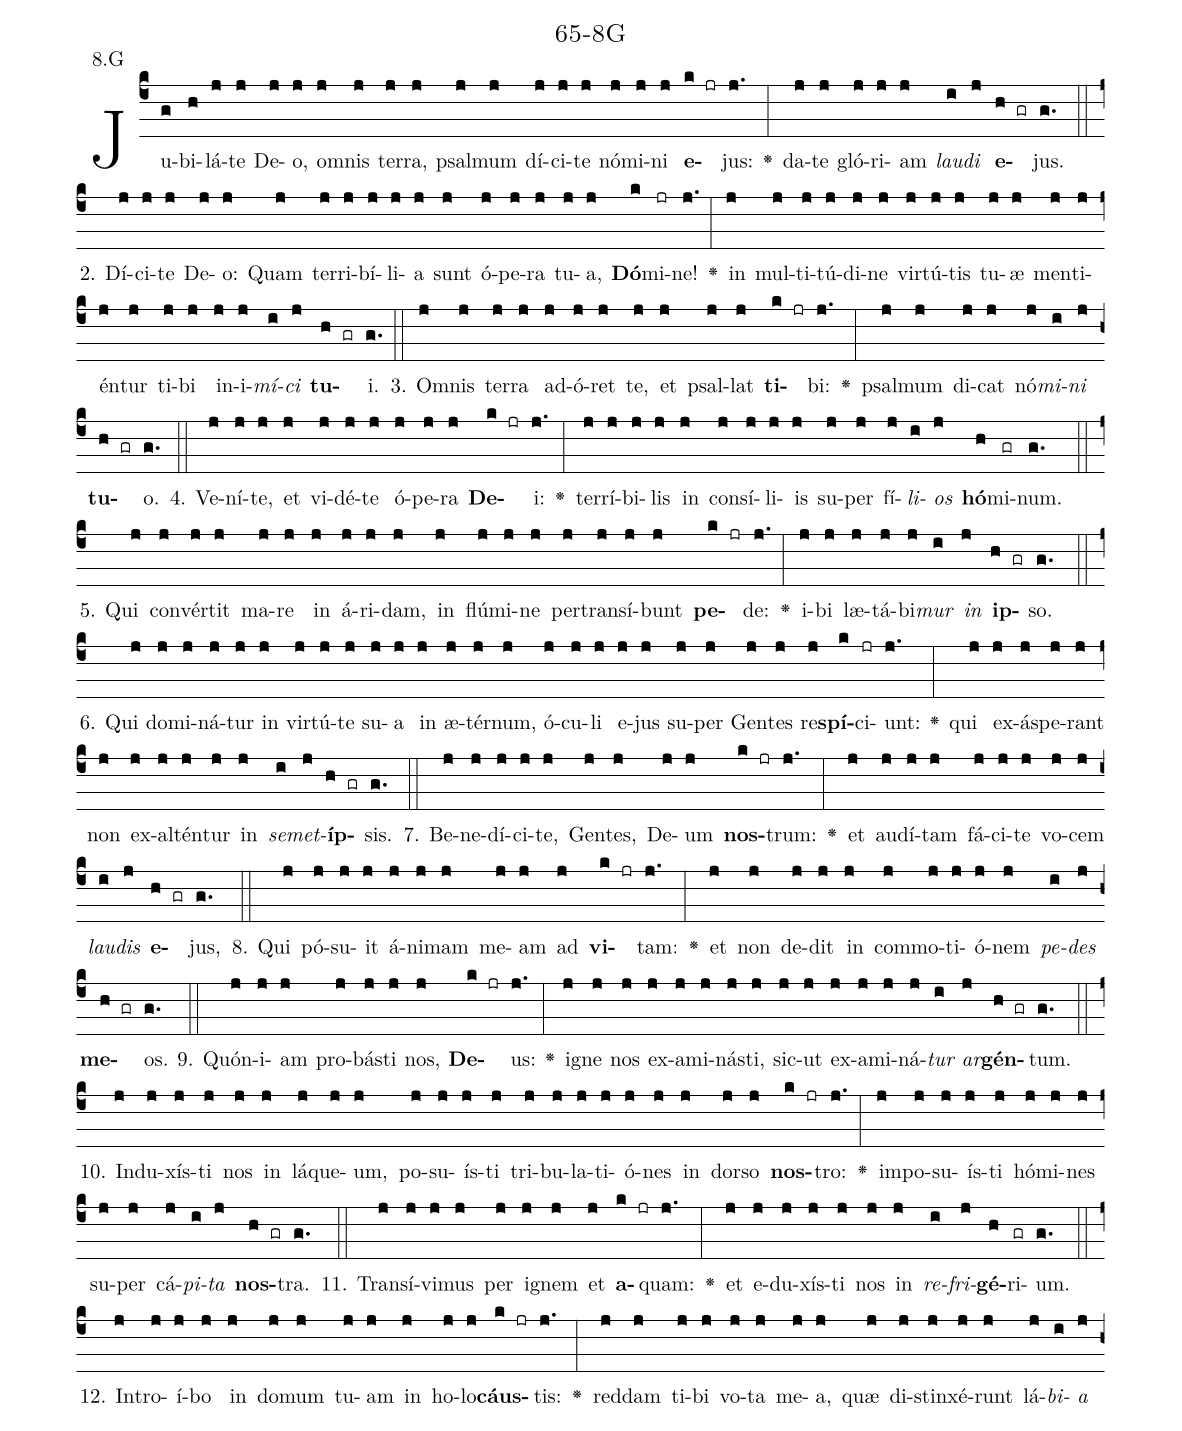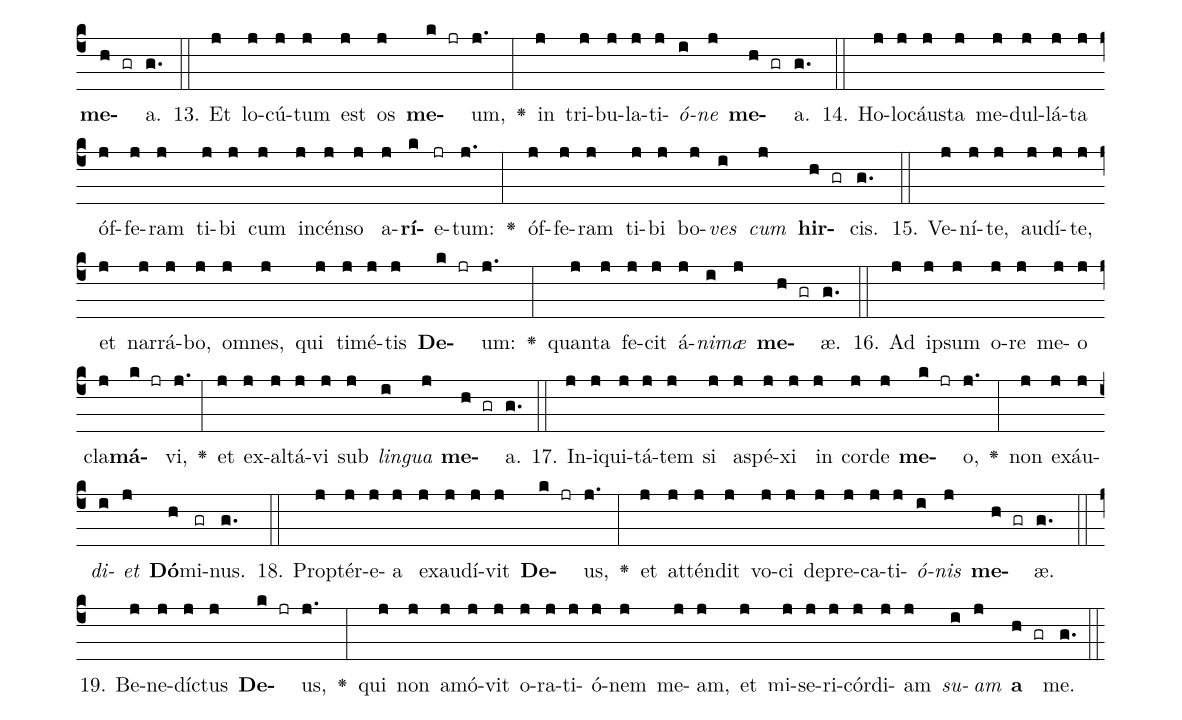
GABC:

name: 65-8G;
annotation: 8.G;
%%
(c4)Ju(g)bi(h)lá(j)te(j) De(j)o,(j) om(j)nis(j) ter(j)ra,(j) psal(j)mum(j) dí(j)ci(j)te(j) nó(j)mi(j)ni(j) <b>e</b>(k jr)jus:(j.) <v>\greheightstar</v>(:) da(j)te(j) gló(j)ri(j)am(j) <i>lau</i>(i)<i>di</i>(j) <b>e</b>(h gr)jus.(g.) (::)
2. Dí(j)ci(j)te(j) De(j)o:(j) Quam(j) ter(j)ri(j)bí(j)li(j)a(j) sunt(j) ó(j)pe(j)ra(j) tu(j)a,(j) <b>Dó</b>(k)mi(jr)ne!(j.) <v>\greheightstar</v>(:) in(j) mul(j)ti(j)tú(j)di(j)ne(j) vir(j)tú(j)tis(j) tu(j)æ(j) men(j)ti(j)én(j)tur(j) ti(j)bi(j) in(j)i(j)<i>mí</i>(i)<i>ci</i>(j) <b>tu</b>(h gr)i.(g.) (::)
3. Om(j)nis(j) ter(j)ra(j) ad(j)ó(j)ret(j) te,(j) et(j) psal(j)lat(j) <b>ti</b>(k jr)bi:(j.) <v>\greheightstar</v>(:) psal(j)mum(j) di(j)cat(j) nó(j)<i>mi</i>(i)<i>ni</i>(j) <b>tu</b>(h gr)o.(g.) (::)
4. Ve(j)ní(j)te,(j) et(j) vi(j)dé(j)te(j) ó(j)pe(j)ra(j) <b>De</b>(k jr)i:(j.) <v>\greheightstar</v>(:) ter(j)rí(j)bi(j)lis(j) in(j) con(j)sí(j)li(j)is(j) su(j)per(j) fí(j)<i>li</i>(i)<i>os</i>(j) <b>hó</b>(h)mi(gr)num.(g.) (::)
5. Qui(j) con(j)vér(j)tit(j) ma(j)re(j) in(j) á(j)ri(j)dam,(j) in(j) flú(j)mi(j)ne(j) per(j)trans(j)í(j)bunt(j) <b>pe</b>(k jr)de:(j.) <v>\greheightstar</v>(:) i(j)bi(j) læ(j)tá(j)bi(j)<i>mur</i>(i) <i>in</i>(j) <b>ip</b>(h gr)so.(g.) (::)
6. Qui(j) do(j)mi(j)ná(j)tur(j) in(j) vir(j)tú(j)te(j) su(j)a(j) in(j) æ(j)tér(j)num,(j) ó(j)cu(j)li(j) e(j)jus(j) su(j)per(j) Gen(j)tes(j) re(j)<b>spí</b>(k)ci(jr)unt:(j.) <v>\greheightstar</v>(:) qui(j) ex(j)ás(j)pe(j)rant(j) non(j) ex(j)al(j)tén(j)tur(j) in(j) <i>se</i>(i)<i>met</i>(j)<b>íp</b>(h gr)sis.(g.) (::)
7. Be(j)ne(j)dí(j)ci(j)te,(j) Gen(j)tes,(j) De(j)um(j) <b>nos</b>(k jr)trum:(j.) <v>\greheightstar</v>(:) et(j) au(j)dí(j)tam(j) fá(j)ci(j)te(j) vo(j)cem(j) <i>lau</i>(i)<i>dis</i>(j) <b>e</b>(h gr)jus,(g.) (::)
8. Qui(j) pó(j)su(j)it(j) á(j)ni(j)mam(j) me(j)am(j) ad(j) <b>vi</b>(k jr)tam:(j.) <v>\greheightstar</v>(:) et(j) non(j) de(j)dit(j) in(j) com(j)mo(j)ti(j)ó(j)nem(j) <i>pe</i>(i)<i>des</i>(j) <b>me</b>(h gr)os.(g.) (::)
9. Quón(j)i(j)am(j) pro(j)bás(j)ti(j) nos,(j) <b>De</b>(k jr)us:(j.) <v>\greheightstar</v>(:) i(j)gne(j) nos(j) ex(j)a(j)mi(j)nás(j)ti,(j) sic(j)ut(j) ex(j)a(j)mi(j)ná(j)<i>tur</i>(i) <i>ar</i>(j)<b>gén</b>(h gr)tum.(g.) (::)
10. In(j)du(j)xís(j)ti(j) nos(j) in(j) lá(j)que(j)um,(j) po(j)su(j)ís(j)ti(j) tri(j)bu(j)la(j)ti(j)ó(j)nes(j) in(j) dor(j)so(j) <b>nos</b>(k jr)tro:(j.) <v>\greheightstar</v>(:) im(j)po(j)su(j)ís(j)ti(j) hó(j)mi(j)nes(j) su(j)per(j) cá(j)<i>pi</i>(i)<i>ta</i>(j) <b>nos</b>(h gr)tra.(g.) (::)
11. Trans(j)í(j)vi(j)mus(j) per(j) i(j)gnem(j) et(j) <b>a</b>(k jr)quam:(j.) <v>\greheightstar</v>(:) et(j) e(j)du(j)xís(j)ti(j) nos(j) in(j) <i>re</i>(i)<i>fri</i>(j)<b>gé</b>(h)ri(gr)um.(g.) (::)
12. In(j)tro(j)í(j)bo(j) in(j) do(j)mum(j) tu(j)am(j) in(j) ho(j)lo(j)<b>cáus</b>(k jr)tis:(j.) <v>\greheightstar</v>(:) red(j)dam(j) ti(j)bi(j) vo(j)ta(j) me(j)a,(j) quæ(j) di(j)stin(j)xé(j)runt(j) lá(j)<i>bi</i>(i)<i>a</i>(j) <b>me</b>(h gr)a.(g.) (::)
13. Et(j) lo(j)cú(j)tum(j) est(j) os(j) <b>me</b>(k jr)um,(j.) <v>\greheightstar</v>(:) in(j) tri(j)bu(j)la(j)ti(j)<i>ó</i>(i)<i>ne</i>(j) <b>me</b>(h gr)a.(g.) (::)
14. Ho(j)lo(j)cáus(j)ta(j) me(j)dul(j)lá(j)ta(j) óf(j)fe(j)ram(j) ti(j)bi(j) cum(j) in(j)cén(j)so(j) a(j)<b>rí</b>(k)e(jr)tum:(j.) <v>\greheightstar</v>(:) óf(j)fe(j)ram(j) ti(j)bi(j) bo(j)<i>ves</i>(i) <i>cum</i>(j) <b>hir</b>(h gr)cis.(g.) (::)
15. Ve(j)ní(j)te,(j) au(j)dí(j)te,(j) et(j) nar(j)rá(j)bo,(j) om(j)nes,(j) qui(j) ti(j)mé(j)tis(j) <b>De</b>(k jr)um:(j.) <v>\greheightstar</v>(:) quan(j)ta(j) fe(j)cit(j) á(j)<i>ni</i>(i)<i>mæ</i>(j) <b>me</b>(h gr)æ.(g.) (::)
16. Ad(j) ip(j)sum(j) o(j)re(j) me(j)o(j) cla(j)<b>má</b>(k jr)vi,(j.) <v>\greheightstar</v>(:) et(j) ex(j)al(j)tá(j)vi(j) sub(j) <i>lin</i>(i)<i>gua</i>(j) <b>me</b>(h gr)a.(g.) (::)
17. In(j)i(j)qui(j)tá(j)tem(j) si(j) a(j)spé(j)xi(j) in(j) cor(j)de(j) <b>me</b>(k jr)o,(j.) <v>\greheightstar</v>(:) non(j) ex(j)áu(j)<i>di</i>(i)<i>et</i>(j) <b>Dó</b>(h)mi(gr)nus.(g.) (::)
18. Prop(j)tér(j)e(j)a(j) ex(j)au(j)dí(j)vit(j) <b>De</b>(k jr)us,(j.) <v>\greheightstar</v>(:) et(j) at(j)tén(j)dit(j) vo(j)ci(j) de(j)pre(j)ca(j)ti(j)<i>ó</i>(i)<i>nis</i>(j) <b>me</b>(h gr)æ.(g.) (::)
19. Be(j)ne(j)díc(j)tus(j) <b>De</b>(k jr)us,(j.) <v>\greheightstar</v>(:) qui(j) non(j) a(j)mó(j)vit(j) o(j)ra(j)ti(j)ó(j)nem(j) me(j)am,(j) et(j) mi(j)se(j)ri(j)cór(j)di(j)am(j) <i>su</i>(i)<i>am</i>(j) <b>a</b>(h gr) me.(g.) (::)
